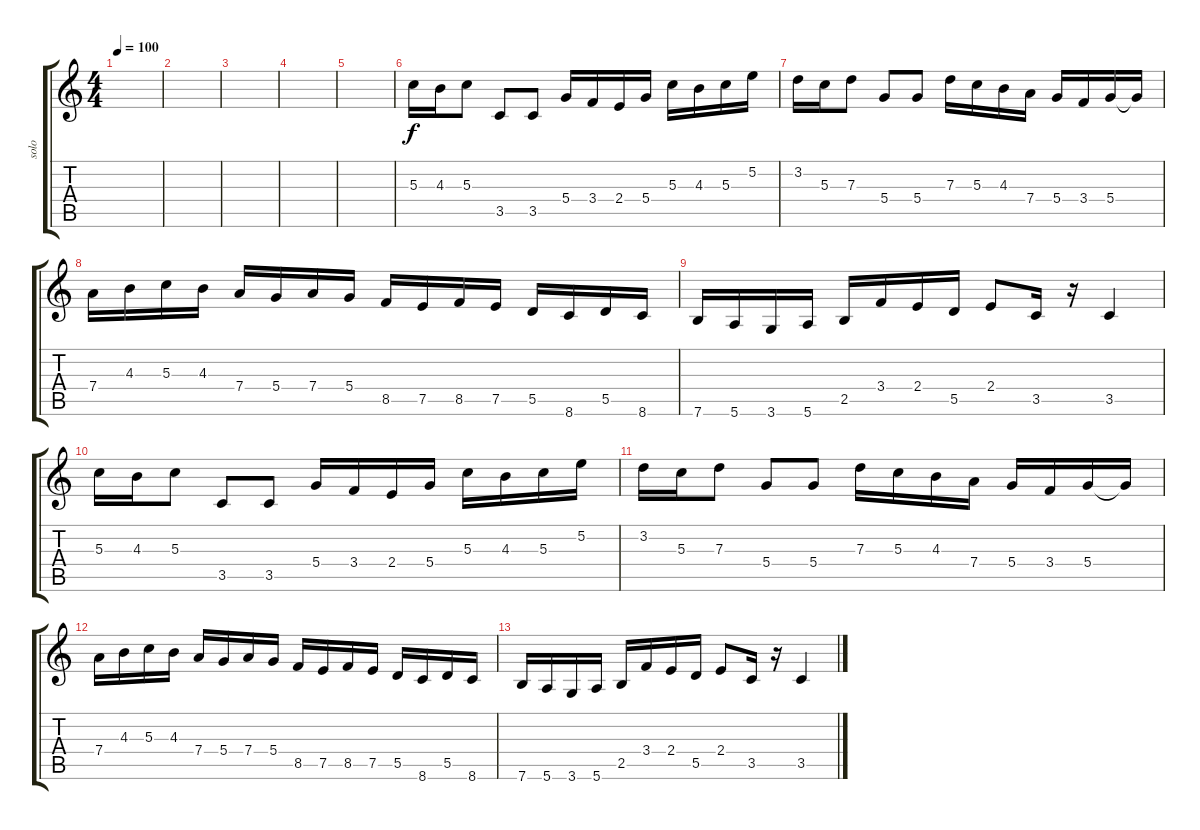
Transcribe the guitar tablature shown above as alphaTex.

\track ("solo" "solo") {instrument distortionguitar}
\staff {score tabs}
\tuning (E4 B3 G3 D3 A2 E2) {hide}
\ts (4 4)
\tempo 100
\clef g2
\ks c
|
|
|
|
|
5.3.16 4.3.16 5.3.8 3.5.8 3.5.8 5.4.16 3.4.16 2.4.16 5.4.16 5.3.16 4.3.16 5.3.16 5.2.16 |
3.2.16 5.3.16 7.3.8 5.4.8 5.4.8 7.3.16 5.3.16 4.3.16 7.4.16 5.4.16 3.4.16 5.4.16 5.4{t}.16 |
7.4.16 4.3.16 5.3.16 4.3.16 7.4.16 5.4.16 7.4.16 5.4.16 8.5.16 7.5.16 8.5.16 7.5.16 5.5.16 8.6.16 5.5.16 8.6.16 |
7.6.16 5.6.16 3.6.16 5.6.16 2.5.16 3.4.16 2.4.16 5.5.16 2.4.8 3.5.16 r.16 3.5.4 |
5.3.16 4.3.16 5.3.8 3.5.8 3.5.8 5.4.16 3.4.16 2.4.16 5.4.16 5.3.16 4.3.16 5.3.16 5.2.16 |
3.2.16 5.3.16 7.3.8 5.4.8 5.4.8 7.3.16 5.3.16 4.3.16 7.4.16 5.4.16 3.4.16 5.4.16 5.4{t}.16 |
7.4.16 4.3.16 5.3.16 4.3.16 7.4.16 5.4.16 7.4.16 5.4.16 8.5.16 7.5.16 8.5.16 7.5.16 5.5.16 8.6.16 5.5.16 8.6.16 |
7.6.16 5.6.16 3.6.16 5.6.16 2.5.16 3.4.16 2.4.16 5.5.16 2.4.8 3.5.16 r.16 3.5.4
